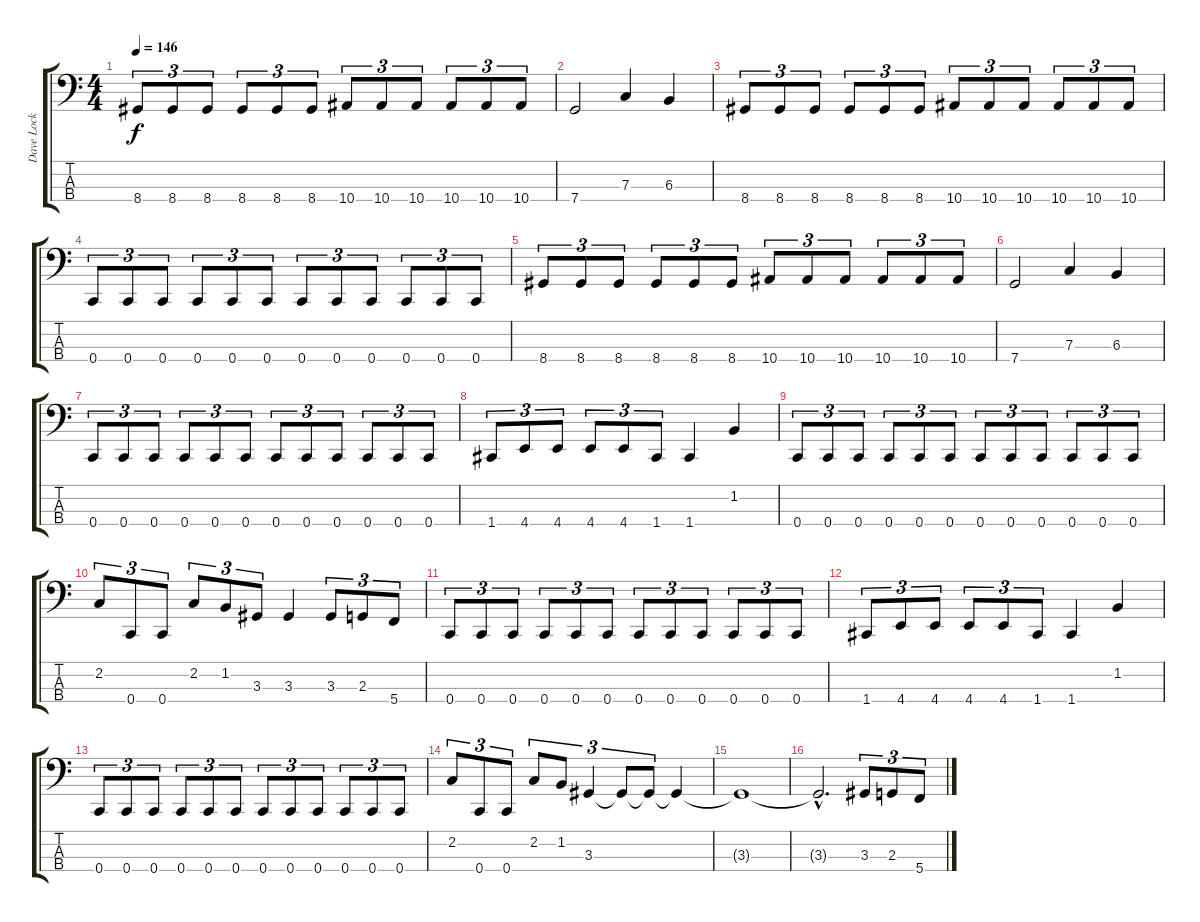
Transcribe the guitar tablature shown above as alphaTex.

\track ("Dave Lock (Bass)" "Dave Lock ") {instrument electricbasspick}
\staff {score tabs}
\tuning (Eb2 Bb1 F1 C1) {hide}
\ts (4 4)
\tempo 146
\clef f4
\ks c
8.4.8{tu (3 2) dy f} 8.4.8{tu (3 2)} 8.4.8{tu (3 2)} 8.4.8{tu (3 2)} 8.4.8{tu (3 2)} 8.4.8{tu (3 2)} 10.4.8{tu (3 2)} 10.4.8{tu (3 2)} 10.4.8{tu (3 2)} 10.4.8{tu (3 2)} 10.4.8{tu (3 2)} 10.4.8{tu (3 2)} |
7.4.2 7.3.4 6.3.4 |
8.4.8{tu (3 2)} 8.4.8{tu (3 2)} 8.4.8{tu (3 2)} 8.4.8{tu (3 2)} 8.4.8{tu (3 2)} 8.4.8{tu (3 2)} 10.4.8{tu (3 2)} 10.4.8{tu (3 2)} 10.4.8{tu (3 2)} 10.4.8{tu (3 2)} 10.4.8{tu (3 2)} 10.4.8{tu (3 2)} |
0.4.8{tu (3 2)} 0.4.8{tu (3 2)} 0.4.8{tu (3 2)} 0.4.8{tu (3 2)} 0.4.8{tu (3 2)} 0.4.8{tu (3 2)} 0.4.8{tu (3 2)} 0.4.8{tu (3 2)} 0.4.8{tu (3 2)} 0.4.8{tu (3 2)} 0.4.8{tu (3 2)} 0.4.8{tu (3 2)} |
8.4.8{tu (3 2)} 8.4.8{tu (3 2)} 8.4.8{tu (3 2)} 8.4.8{tu (3 2)} 8.4.8{tu (3 2)} 8.4.8{tu (3 2)} 10.4.8{tu (3 2)} 10.4.8{tu (3 2)} 10.4.8{tu (3 2)} 10.4.8{tu (3 2)} 10.4.8{tu (3 2)} 10.4.8{tu (3 2)} |
7.4.2 7.3.4 6.3.4 |
0.4.8{tu (3 2)} 0.4.8{tu (3 2)} 0.4.8{tu (3 2)} 0.4.8{tu (3 2)} 0.4.8{tu (3 2)} 0.4.8{tu (3 2)} 0.4.8{tu (3 2)} 0.4.8{tu (3 2)} 0.4.8{tu (3 2)} 0.4.8{tu (3 2)} 0.4.8{tu (3 2)} 0.4.8{tu (3 2)} |
1.4.8{tu (3 2)} 4.4.8{tu (3 2)} 4.4.8{tu (3 2)} 4.4.8{tu (3 2)} 4.4.8{tu (3 2)} 1.4.8{tu (3 2)} 1.4.4 1.2.4 |
0.4.8{tu (3 2)} 0.4.8{tu (3 2)} 0.4.8{tu (3 2)} 0.4.8{tu (3 2)} 0.4.8{tu (3 2)} 0.4.8{tu (3 2)} 0.4.8{tu (3 2)} 0.4.8{tu (3 2)} 0.4.8{tu (3 2)} 0.4.8{tu (3 2)} 0.4.8{tu (3 2)} 0.4.8{tu (3 2)} |
2.2.8{tu (3 2)} 0.4.8{tu (3 2)} 0.4.8{tu (3 2)} 2.2.8{tu (3 2)} 1.2.8{tu (3 2)} 3.3.8{tu (3 2)} 3.3.4 3.3.8{tu (3 2)} 2.3.8{tu (3 2)} 5.4.8{tu (3 2)} |
0.4.8{tu (3 2)} 0.4.8{tu (3 2)} 0.4.8{tu (3 2)} 0.4.8{tu (3 2)} 0.4.8{tu (3 2)} 0.4.8{tu (3 2)} 0.4.8{tu (3 2)} 0.4.8{tu (3 2)} 0.4.8{tu (3 2)} 0.4.8{tu (3 2)} 0.4.8{tu (3 2)} 0.4.8{tu (3 2)} |
1.4.8{tu (3 2)} 4.4.8{tu (3 2)} 4.4.8{tu (3 2)} 4.4.8{tu (3 2)} 4.4.8{tu (3 2)} 1.4.8{tu (3 2)} 1.4.4 1.2.4 |
0.4.8{tu (3 2)} 0.4.8{tu (3 2)} 0.4.8{tu (3 2)} 0.4.8{tu (3 2)} 0.4.8{tu (3 2)} 0.4.8{tu (3 2)} 0.4.8{tu (3 2)} 0.4.8{tu (3 2)} 0.4.8{tu (3 2)} 0.4.8{tu (3 2)} 0.4.8{tu (3 2)} 0.4.8{tu (3 2)} |
2.2.8{tu (3 2)} 0.4.8{tu (3 2)} 0.4.8{tu (3 2)} 2.2.8{tu (3 2)} 1.2.8{tu (3 2)} 3.3.4{tu (3 2)} 3.3{t}.8{tu (3 2)} 3.3{t}.8{tu (3 2)} 3.3{t}.4 |
3.3{t}.1 |
3.3{hac t}.2{d} 3.3.8{tu (3 2)} 2.3.8{tu (3 2)} 5.4.8{tu (3 2)}
